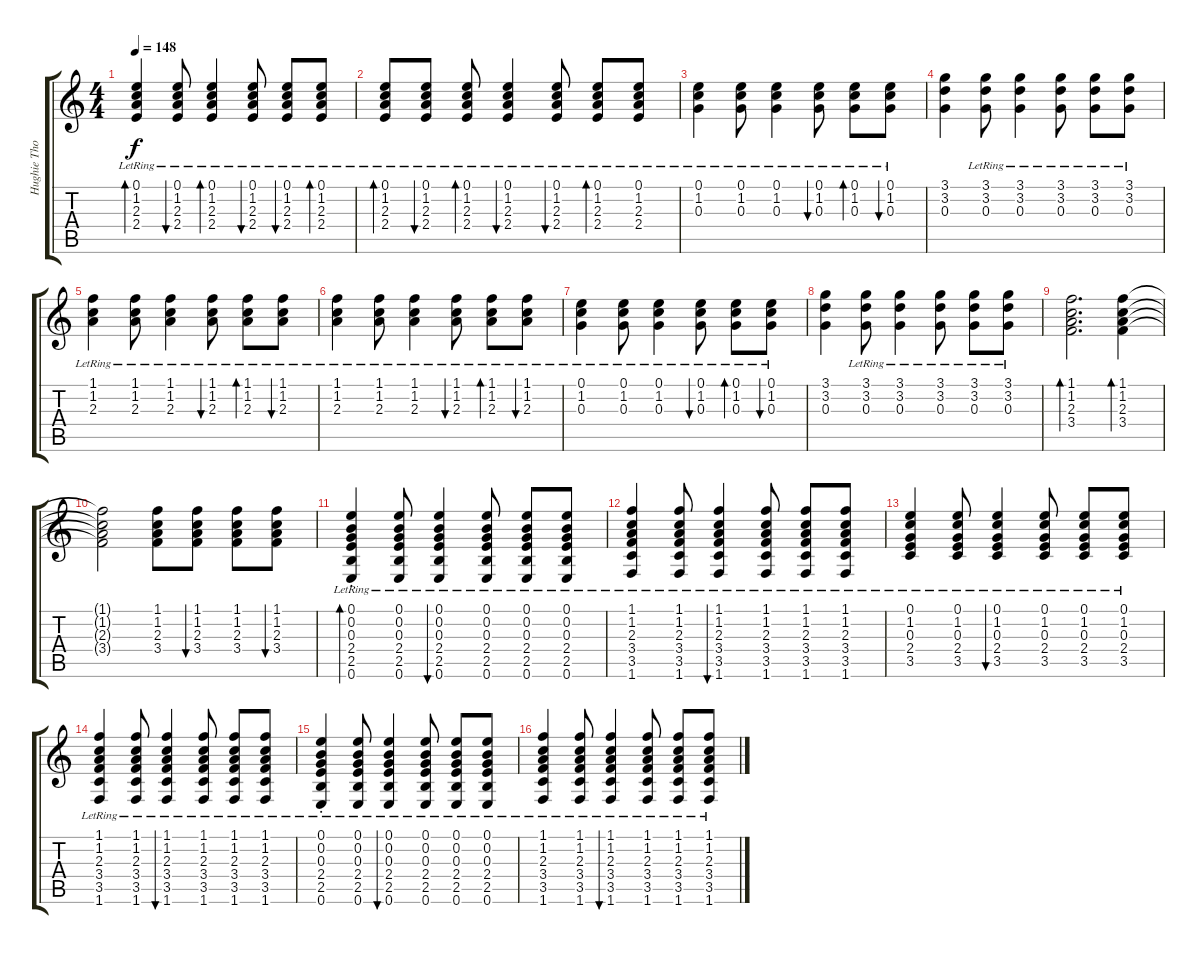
\track ("Hughie Thomasson Guitar" "Hughie Tho") {instrument overdrivenguitar}
\staff {score tabs}
\tuning (E4 B3 G3 D3 A2 E2) {hide}
\ts (4 4)
\tempo 148
\clef g2
\ks c
(0.1{lr} 1.2{lr} 2.3{lr} 2.4{lr}).4{bd 60 dy f} (0.1{lr} 1.2{lr} 2.3{lr} 2.4{lr}).8{bu 60} (0.1{lr} 1.2{lr} 2.3{lr} 2.4{lr}).4{bd 60} (0.1{lr} 1.2{lr} 2.3{lr} 2.4{lr}).8{bu 60} (0.1{lr} 1.2{lr} 2.3{lr} 2.4{lr}).8{bu 60} (0.1 1.2 2.3 2.4{lr}).8{bd 60} |
(0.1{lr} 1.2{lr} 2.3{lr} 2.4{lr}).8{bd 60} (0.1{lr} 1.2{lr} 2.3{lr} 2.4{lr}).8{bu 60} (0.1{lr} 1.2{lr} 2.3{lr} 2.4{lr}).8{bd 60} (0.1{lr} 1.2{lr} 2.3{lr} 2.4{lr}).4{bu 60} (0.1{lr} 1.2{lr} 2.3{lr} 2.4{lr}).8{bu 60} (0.1 1.2 2.3 2.4{lr}).8{bd 60} (0.1{lr} 1.2 2.3 2.4).8 |
(0.1 1.2 0.3{lr}).4 (0.1 1.2{lr} 0.3{lr}).8 (0.1{lr} 1.2{lr} 0.3{lr}).4 (0.1{lr} 1.2{lr} 0.3{lr}).8{bu 60} (0.1{lr} 1.2{lr} 0.3{lr}).8{bd 60} (0.1 1.2 0.3{lr}).8{bu 60} |
(3.1 3.2 0.3).4 (3.1{lr} 3.2{lr} 0.3{lr}).8 (3.1{lr} 3.2{lr} 0.3{lr}).4 (3.1{lr} 3.2{lr} 0.3{lr}).8 (3.1{lr} 3.2{lr} 0.3{lr}).8 (3.1{lr} 3.2 0.3).8 |
(1.1{lr} 1.2{lr} 2.3{lr}).4 (1.1{lr} 1.2{lr} 2.3{lr}).8 (1.1{lr} 1.2{lr} 2.3{lr}).4 (1.1{lr} 1.2{lr} 2.3{lr}).8{bu 60} (1.1{lr} 1.2{lr} 2.3{lr}).8{bd 60} (1.1 1.2 2.3{lr}).8{bu 60} |
(1.1{lr} 1.2{lr} 2.3{lr}).4 (1.1{lr} 1.2{lr} 2.3{lr}).8 (1.1{lr} 1.2{lr} 2.3{lr}).4 (1.1{lr} 1.2{lr} 2.3{lr}).8{bu 60} (1.1{lr} 1.2{lr} 2.3{lr}).8{bd 60} (1.1 1.2 2.3{lr}).8{bu 60} |
(0.1 1.2 0.3{lr}).4 (0.1 1.2{lr} 0.3{lr}).8 (0.1{lr} 1.2{lr} 0.3{lr}).4 (0.1{lr} 1.2{lr} 0.3{lr}).8{bu 60} (0.1{lr} 1.2{lr} 0.3{lr}).8{bd 60} (0.1 1.2 0.3{lr}).8{bu 60} |
(3.1 3.2 0.3).4 (3.1{lr} 3.2{lr} 0.3{lr}).8 (3.1{lr} 3.2{lr} 0.3{lr}).4 (3.1{lr} 3.2{lr} 0.3{lr}).8 (3.1{lr} 3.2{lr} 0.3{lr}).8 (3.1{lr} 3.2 0.3).8 |
(1.1 1.2 2.3 3.4).2{d bd 120} (1.1 1.2 2.3 3.4).4{bd 120} |
(1.1{t} 1.2{t} 2.3{t} 3.4{t}).2 (1.1 1.2 2.3 3.4).8 (1.1 1.2 2.3 3.4).8{bu 120} (1.1 1.2 2.3 3.4).8 (1.1 1.2 2.3 3.4).8{bu 120} |
(0.1 0.2{lr} 0.3{st lr} 2.4{lr} 2.5{lr} 0.6).4{bd 240 volume 8 balance 0 instrument electricguitarclean} (0.1 0.2{lr} 0.3{lr} 2.4{lr} 2.5{lr} 0.6).8 (0.1 0.2{lr} 0.3{lr} 2.4{lr} 2.5{lr} 0.6).4{bu 60} (0.1{lr} 0.2{lr} 0.3{lr} 2.4{lr} 2.5{lr} 0.6).8 (0.1{lr} 0.2{lr} 0.3{lr} 2.4{lr} 2.5{lr} 0.6).8 (0.1{lr} 0.2{lr} 0.3{lr} 2.4{lr} 2.5{lr} 0.6).8 |
(1.1{lr} 1.2{lr} 2.3{lr} 3.4{lr} 3.5{lr} 1.6{lr}).4 (1.1{lr} 1.2{lr} 2.3{lr} 3.4{lr} 3.5{lr} 1.6{lr}).8 (1.1{lr} 1.2{lr} 2.3{lr} 3.4{lr} 3.5{lr} 1.6{lr}).4{bu 60} (1.1{lr} 1.2{lr} 2.3{lr} 3.4{lr} 3.5{lr} 1.6{lr}).8 (1.1{lr} 1.2{lr} 2.3{lr} 3.4{lr} 3.5{lr} 1.6{lr}).8 (1.1{lr} 1.2{lr} 2.3{lr} 3.4{lr} 3.5{lr} 1.6{lr}).8 |
(0.1{lr} 1.2{lr} 0.3{lr} 2.4{lr} 3.5{lr}).4 (0.1{lr} 1.2{lr} 0.3{lr} 2.4{lr} 3.5{lr}).8 (0.1{lr} 1.2{lr} 0.3{lr} 2.4{lr} 3.5{lr}).4{bu 60} (0.1{lr} 1.2{lr} 0.3{lr} 2.4{lr} 3.5{lr}).8 (0.1{lr} 1.2{lr} 0.3{lr} 2.4{lr} 3.5{lr}).8 (0.1{lr} 1.2{lr} 0.3{lr} 2.4{lr} 3.5{lr}).8 |
(1.1{lr} 1.2{lr} 2.3{lr} 3.4{lr} 3.5{lr} 1.6{lr}).4 (1.1{lr} 1.2{lr} 2.3{lr} 3.4{lr} 3.5{lr} 1.6{lr}).8 (1.1{lr} 1.2{lr} 2.3{lr} 3.4{lr} 3.5{lr} 1.6{lr}).4{bu 60} (1.1{lr} 1.2{lr} 2.3{lr} 3.4{lr} 3.5{lr} 1.6{lr}).8 (1.1{lr} 1.2{lr} 2.3{lr} 3.4{lr} 3.5{lr} 1.6{lr}).8 (1.1{lr} 1.2{lr} 2.3{lr} 3.4{lr} 3.5{lr} 1.6{lr}).8 |
(0.1 0.2{lr} 0.3{st lr} 2.4{lr} 2.5{lr} 0.6).4 (0.1 0.2{lr} 0.3{lr} 2.4{lr} 2.5{lr} 0.6).8 (0.1 0.2{lr} 0.3{lr} 2.4{lr} 2.5{lr} 0.6).4{bu 60} (0.1{lr} 0.2{lr} 0.3{lr} 2.4{lr} 2.5{lr} 0.6).8 (0.1{lr} 0.2{lr} 0.3{lr} 2.4{lr} 2.5{lr} 0.6).8 (0.1{lr} 0.2{lr} 0.3{lr} 2.4{lr} 2.5{lr} 0.6).8 |
(1.1{lr} 1.2{lr} 2.3{lr} 3.4{lr} 3.5{lr} 1.6{lr}).4 (1.1{lr} 1.2{lr} 2.3{lr} 3.4{lr} 3.5{lr} 1.6{lr}).8 (1.1{lr} 1.2{lr} 2.3{lr} 3.4{lr} 3.5{lr} 1.6{lr}).4{bu 60} (1.1{lr} 1.2{lr} 2.3{lr} 3.4{lr} 3.5{lr} 1.6{lr}).8 (1.1{lr} 1.2{lr} 2.3{lr} 3.4{lr} 3.5{lr} 1.6{lr}).8 (1.1{lr} 1.2{lr} 2.3{lr} 3.4{lr} 3.5{lr} 1.6{lr}).8
